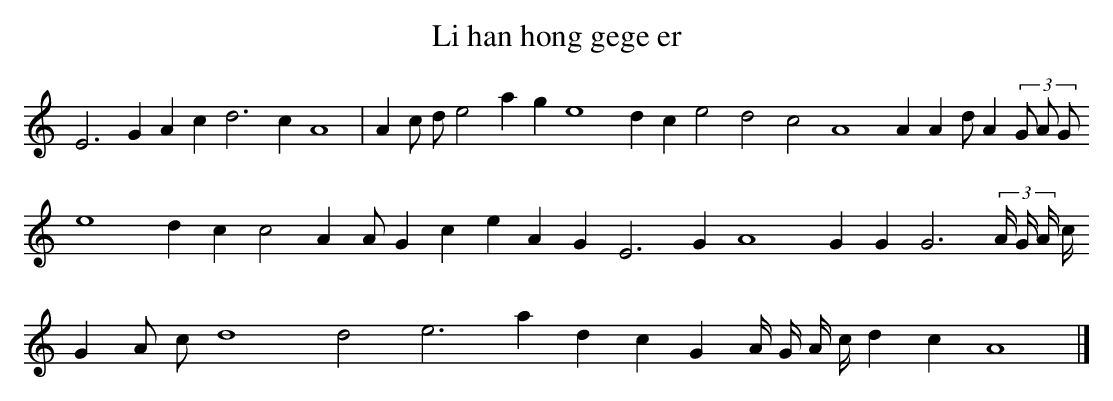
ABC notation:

X:1
T: Li han hong gege er
L: 1/4
K: C
E2>G2Ac2<d2cA4 [I:setbarnb 1]|
Ac/ d/e2age4dce2d2c2A4AAd/A(3G/ A/ G/e4dcc2AA/GceAG2<E2GA4GG2<G2(3A// G// A// c//GA/ c/d4d2e2>a2dcGA// G// A// c//dcA4 |]
